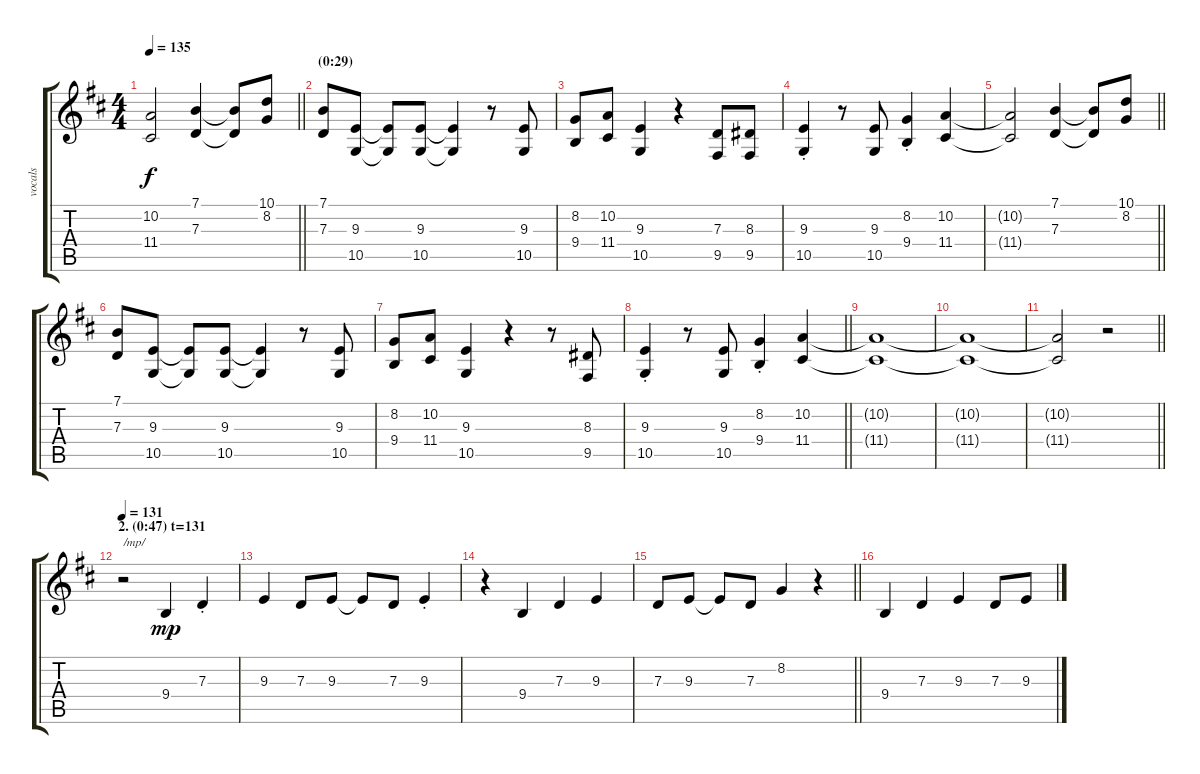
\track ("vocals" "vocals") {instrument clarinet}
\staff {score tabs}
\tuning (E4 B3 G3 D3 A2 E2) {hide}
\ts (4 4)
\tempo 135
\clef g2
\barLineRight lightlight
\ks d
(10.2{t} 11.4{t}).2{dy f} (7.1 7.3).4 (7.1{t} 7.3{t}).8 (10.1 8.2).8 |
\section ("" "(0:29)")
(7.1 7.3).8 (9.3 10.5).8 (9.3{t} 10.5{t}).8 (9.3 10.5).8 (9.3{t} 10.5{t}).4 r.8 (9.3 10.5).8 |
(8.2 9.4).8 (10.2 11.4).8 (9.3 10.5).4 r.4 (7.3 9.5).8 (8.3 9.5).8 |
(9.3{st} 10.5{st}).4 r.8 (9.3 10.5).8 (8.2{st} 9.4{st}).4 (10.2 11.4).4 |
\barLineRight lightlight
(10.2{t} 11.4{t}).2 (7.1 7.3).4 (7.1{t} 7.3{t}).8 (10.1 8.2).8 |
(7.1 7.3).8 (9.3 10.5).8 (9.3{t} 10.5{t}).8 (9.3 10.5).8 (9.3{t} 10.5{t}).4 r.8 (9.3 10.5).8 |
(8.2 9.4).8 (10.2 11.4).8 (9.3 10.5).4 r.4 r.8 (8.3 9.5).8 |
\barLineRight lightlight
(9.3{st} 10.5{st}).4 r.8 (9.3 10.5).8 (8.2{st} 9.4{st}).4 (10.2 11.4).4 |
(10.2{t} 11.4{t}).1 |
(10.2{t} 11.4{t}).1 |
\barLineRight lightlight
(10.2{t} 11.4{t}).2 r.2 |
\section ("" "2. (0:47) t=131")
\tempo 131
r.2{txt "/mp/"} 9.4.4{dy mp} 7.3{st}.4 |
9.3.4 7.3.8 9.3.8 9.3{t}.8 7.3.8 9.3{st}.4 |
r.4 9.4.4 7.3.4 9.3.4 |
\barLineRight lightlight
7.3.8 9.3.8 9.3{t}.8 7.3.8 8.2.4 r.4 |
9.4.4 7.3.4 9.3.4 7.3.8 9.3.8
